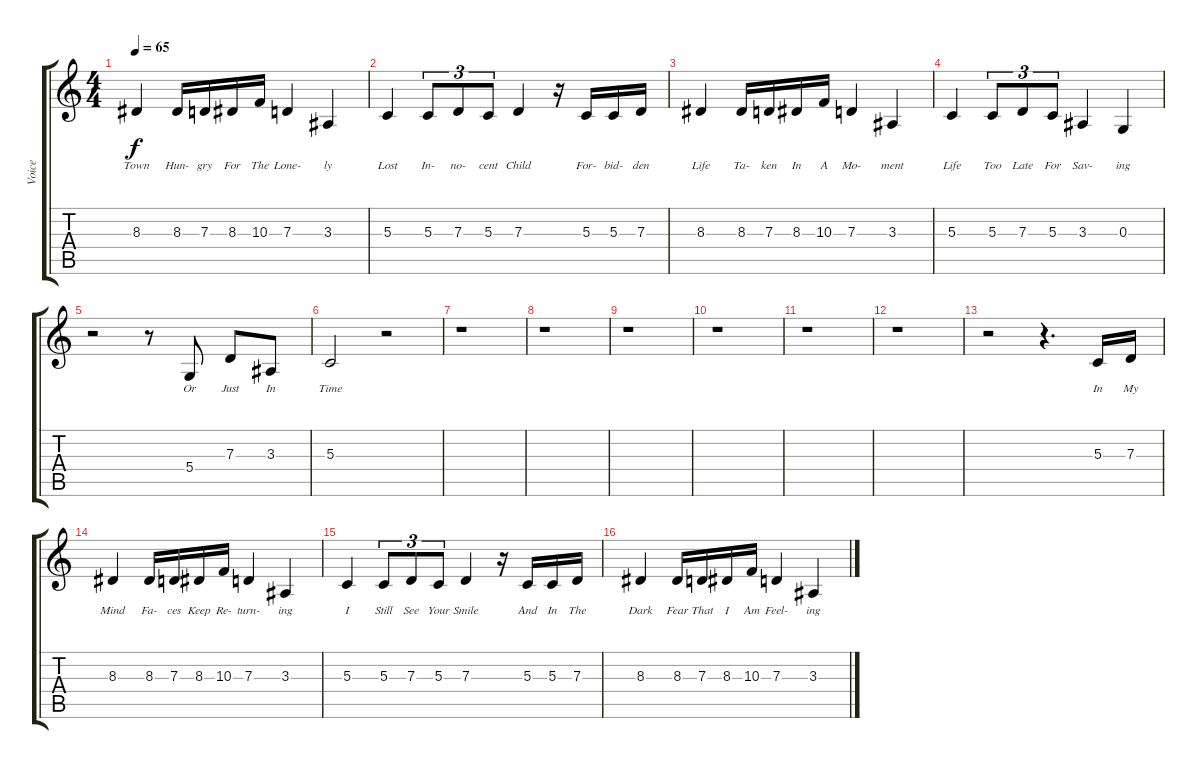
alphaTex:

\track ("Voice" "Voice") {instrument clarinet}
\staff {score tabs}
\tuning (E4 B3 G3 D3 A2 E2) {hide}
\ts (4 4)
\tempo 65
\clef g2
\ks c
8.3.4{lyrics (0 "Town") lyrics (1 "") lyrics (2 "") lyrics (3 "") lyrics (4 "") dy f} 8.3.16{lyrics (0 "Hun-") lyrics (1 "") lyrics (2 "") lyrics (3 "") lyrics (4 "")} 7.3.16{lyrics (0 "gry") lyrics (1 "") lyrics (2 "") lyrics (3 "") lyrics (4 "")} 8.3.16{lyrics (0 "For") lyrics (1 "") lyrics (2 "") lyrics (3 "") lyrics (4 "")} 10.3.16{lyrics (0 "The") lyrics (1 "") lyrics (2 "") lyrics (3 "") lyrics (4 "")} 7.3.4{lyrics (0 "Lone-") lyrics (1 "") lyrics (2 "") lyrics (3 "") lyrics (4 "")} 3.3.4{lyrics (0 "ly") lyrics (1 "") lyrics (2 "") lyrics (3 "") lyrics (4 "")} |
5.3.4{lyrics (0 "Lost") lyrics (1 "") lyrics (2 "") lyrics (3 "") lyrics (4 "")} 5.3.8{tu (3 2) lyrics (0 "In-") lyrics (1 "") lyrics (2 "") lyrics (3 "") lyrics (4 "")} 7.3.8{tu (3 2) lyrics (0 "no-") lyrics (1 "") lyrics (2 "") lyrics (3 "") lyrics (4 "")} 5.3.8{tu (3 2) lyrics (0 "cent") lyrics (1 "") lyrics (2 "") lyrics (3 "") lyrics (4 "")} 7.3.4{lyrics (0 "Child") lyrics (1 "") lyrics (2 "") lyrics (3 "") lyrics (4 "")} r.16 5.3.16{lyrics (0 "For-") lyrics (1 "") lyrics (2 "") lyrics (3 "") lyrics (4 "")} 5.3.16{lyrics (0 "bid-") lyrics (1 "") lyrics (2 "") lyrics (3 "") lyrics (4 "")} 7.3.16{lyrics (0 "den") lyrics (1 "") lyrics (2 "") lyrics (3 "") lyrics (4 "")} |
8.3.4{lyrics (0 "Life") lyrics (1 "") lyrics (2 "") lyrics (3 "") lyrics (4 "")} 8.3.16{lyrics (0 "Ta-") lyrics (1 "") lyrics (2 "") lyrics (3 "") lyrics (4 "")} 7.3.16{lyrics (0 "ken") lyrics (1 "") lyrics (2 "") lyrics (3 "") lyrics (4 "")} 8.3.16{lyrics (0 "In") lyrics (1 "") lyrics (2 "") lyrics (3 "") lyrics (4 "")} 10.3.16{lyrics (0 "A") lyrics (1 "") lyrics (2 "") lyrics (3 "") lyrics (4 "")} 7.3.4{lyrics (0 "Mo-") lyrics (1 "") lyrics (2 "") lyrics (3 "") lyrics (4 "")} 3.3.4{lyrics (0 "ment") lyrics (1 "") lyrics (2 "") lyrics (3 "") lyrics (4 "")} |
5.3.4{lyrics (0 "Life") lyrics (1 "") lyrics (2 "") lyrics (3 "") lyrics (4 "")} 5.3.8{tu (3 2) lyrics (0 "Too") lyrics (1 "") lyrics (2 "") lyrics (3 "") lyrics (4 "")} 7.3.8{tu (3 2) lyrics (0 "Late") lyrics (1 "") lyrics (2 "") lyrics (3 "") lyrics (4 "")} 5.3.8{tu (3 2) lyrics (0 "For") lyrics (1 "") lyrics (2 "") lyrics (3 "") lyrics (4 "")} 3.3.4{lyrics (0 "Sav-") lyrics (1 "") lyrics (2 "") lyrics (3 "") lyrics (4 "")} 0.3.4{lyrics (0 "ing") lyrics (1 "") lyrics (2 "") lyrics (3 "") lyrics (4 "")} |
r.2 r.8 5.4.8{lyrics (0 "Or") lyrics (1 "") lyrics (2 "") lyrics (3 "") lyrics (4 "")} 7.3.8{lyrics (0 "Just") lyrics (1 "") lyrics (2 "") lyrics (3 "") lyrics (4 "")} 3.3.8{lyrics (0 "In") lyrics (1 "") lyrics (2 "") lyrics (3 "") lyrics (4 "")} |
5.3.2{lyrics (0 "Time") lyrics (1 "") lyrics (2 "") lyrics (3 "") lyrics (4 "")} r.2 |
r.1 |
r.1 |
r.1 |
r.1 |
r.1 |
r.1 |
r.2 r.4{d} 5.3.16{lyrics (0 "In") lyrics (1 "") lyrics (2 "") lyrics (3 "") lyrics (4 "")} 7.3.16{lyrics (0 "My") lyrics (1 "") lyrics (2 "") lyrics (3 "") lyrics (4 "")} |
8.3.4{lyrics (0 "Mind") lyrics (1 "") lyrics (2 "") lyrics (3 "") lyrics (4 "")} 8.3.16{lyrics (0 "Fa-") lyrics (1 "") lyrics (2 "") lyrics (3 "") lyrics (4 "")} 7.3.16{lyrics (0 "ces") lyrics (1 "") lyrics (2 "") lyrics (3 "") lyrics (4 "")} 8.3.16{lyrics (0 "Keep") lyrics (1 "") lyrics (2 "") lyrics (3 "") lyrics (4 "")} 10.3.16{lyrics (0 "Re-") lyrics (1 "") lyrics (2 "") lyrics (3 "") lyrics (4 "")} 7.3.4{lyrics (0 "turn-") lyrics (1 "") lyrics (2 "") lyrics (3 "") lyrics (4 "")} 3.3.4{lyrics (0 "ing") lyrics (1 "") lyrics (2 "") lyrics (3 "") lyrics (4 "")} |
5.3.4{lyrics (0 "I") lyrics (1 "") lyrics (2 "") lyrics (3 "") lyrics (4 "")} 5.3.8{tu (3 2) lyrics (0 "Still") lyrics (1 "") lyrics (2 "") lyrics (3 "") lyrics (4 "")} 7.3.8{tu (3 2) lyrics (0 "See") lyrics (1 "") lyrics (2 "") lyrics (3 "") lyrics (4 "")} 5.3.8{tu (3 2) lyrics (0 "Your") lyrics (1 "") lyrics (2 "") lyrics (3 "") lyrics (4 "")} 7.3.4{lyrics (0 "Smile") lyrics (1 "") lyrics (2 "") lyrics (3 "") lyrics (4 "")} r.16 5.3.16{lyrics (0 "And") lyrics (1 "") lyrics (2 "") lyrics (3 "") lyrics (4 "")} 5.3.16{lyrics (0 "In") lyrics (1 "") lyrics (2 "") lyrics (3 "") lyrics (4 "")} 7.3.16{lyrics (0 "The") lyrics (1 "") lyrics (2 "") lyrics (3 "") lyrics (4 "")} |
8.3.4{lyrics (0 "Dark") lyrics (1 "") lyrics (2 "") lyrics (3 "") lyrics (4 "")} 8.3.16{lyrics (0 "Fear") lyrics (1 "") lyrics (2 "") lyrics (3 "") lyrics (4 "")} 7.3.16{lyrics (0 "That") lyrics (1 "") lyrics (2 "") lyrics (3 "") lyrics (4 "")} 8.3.16{lyrics (0 "I") lyrics (1 "") lyrics (2 "") lyrics (3 "") lyrics (4 "")} 10.3.16{lyrics (0 "Am") lyrics (1 "") lyrics (2 "") lyrics (3 "") lyrics (4 "")} 7.3.4{lyrics (0 "Feel-") lyrics (1 "") lyrics (2 "") lyrics (3 "") lyrics (4 "")} 3.3.4{lyrics (0 "ing") lyrics (1 "") lyrics (2 "") lyrics (3 "") lyrics (4 "")}
